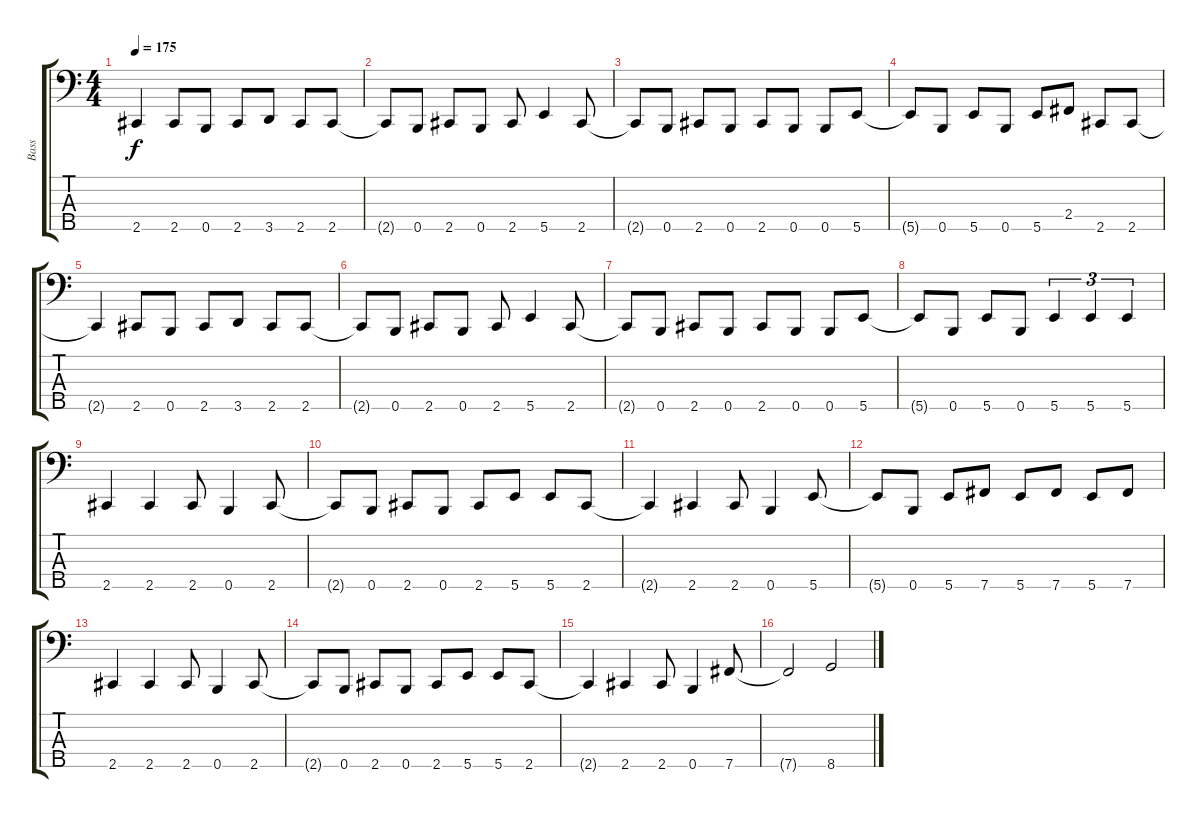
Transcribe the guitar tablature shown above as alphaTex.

\track ("Bass" "Bass") {instrument electricbassfinger}
\staff {score tabs}
\tuning (G2 D2 A1 E1 B0) {hide}
\ts (4 4)
\tempo 175
\clef f4
\ks c
2.5.4{dy f instrument electricbassfinger} 2.5.8 0.5.8 2.5.8 3.5.8 2.5.8 2.5.8 |
2.5{t}.8 0.5.8 2.5.8 0.5.8 2.5.8 5.5.4 2.5.8 |
2.5{t}.8 0.5.8 2.5.8 0.5.8 2.5.8 0.5.8 0.5.8 5.5.8 |
5.5{t}.8 0.5.8 5.5.8 0.5.8 5.5.8 2.4.8 2.5.8 2.5.8 |
2.5{t}.4 2.5.8 0.5.8 2.5.8 3.5.8 2.5.8 2.5.8 |
2.5{t}.8 0.5.8 2.5.8 0.5.8 2.5.8 5.5.4 2.5.8 |
2.5{t}.8 0.5.8 2.5.8 0.5.8 2.5.8 0.5.8 0.5.8 5.5.8 |
5.5{t}.8 0.5.8 5.5.8 0.5.8 5.5.4{tu (3 2)} 5.5.4{tu (3 2)} 5.5.4{tu (3 2)} |
2.5.4 2.5.4 2.5.8 0.5.4 2.5.8 |
2.5{t}.8 0.5.8 2.5.8 0.5.8 2.5.8 5.5.8 5.5.8 2.5.8 |
2.5{t}.4 2.5.4 2.5.8 0.5.4 5.5.8 |
5.5{t}.8 0.5.8 5.5.8 7.5.8 5.5.8 7.5.8 5.5.8 7.5.8 |
2.5.4 2.5.4 2.5.8 0.5.4 2.5.8 |
2.5{t}.8 0.5.8 2.5.8 0.5.8 2.5.8 5.5.8 5.5.8 2.5.8 |
2.5{t}.4 2.5.4 2.5.8 0.5.4 7.5.8 |
7.5{t}.2 8.5.2
